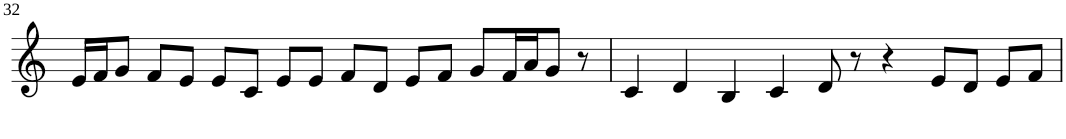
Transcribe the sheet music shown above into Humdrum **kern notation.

**kern
*part1
*staff1
*I"Violin
!!LO:PB:g=z
*clefG2
*k[]
*M8/4
=32
16e/LL
16f/J
8g/J
8f/L
8e/J
8e/L
8c/J
8e/L
8e/J
8f/L
8d/J
8e/L
8f/J
8g/L
16f/L
16a/J
8g/J
8r
=33
4c/
4d/
4B/
4c/
8d/
8r
4r
8e/L
8d/J
8e/L
8f/J
=
*-
